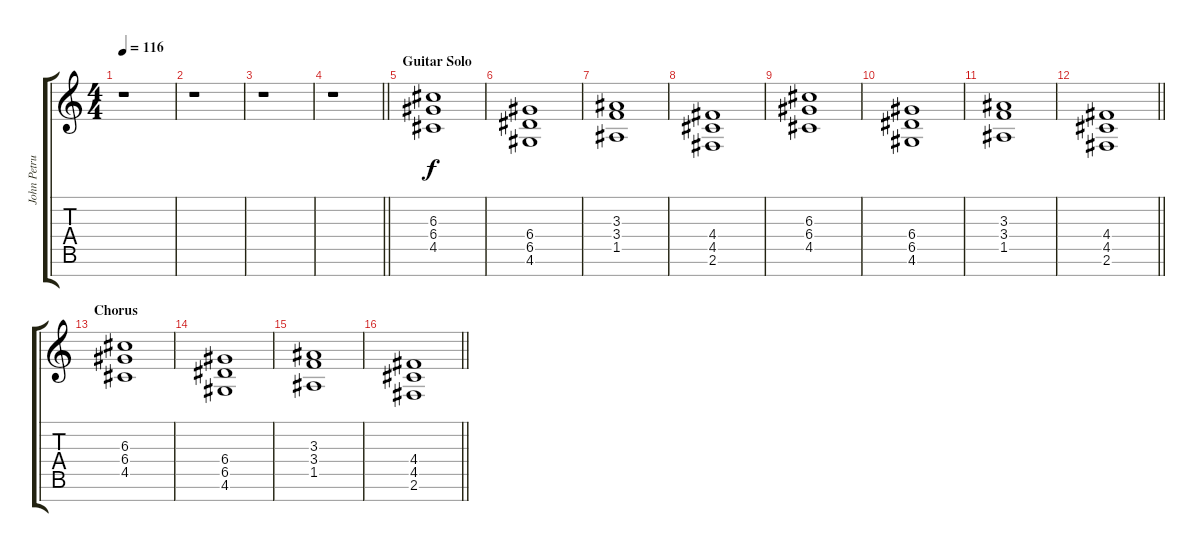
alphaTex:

\track ("John Petrucci [Distortion]" "John Petru") {instrument distortionguitar}
\staff {score tabs}
\tuning (E4 B3 G3 D3 A2 E2 B1) {hide}
\ts (4 4)
\tempo 116
\clef g2
\ks c
r.1{dy f} |
r.1 |
r.1 |
\barLineRight lightlight
r.1 |
\section ("" "Guitar Solo")
(6.3 6.4 4.5).1 |
(6.4 6.5 4.6).1 |
(3.3 3.4 1.5).1 |
(4.4 4.5 2.6).1 |
(6.3 6.4 4.5).1 |
(6.4 6.5 4.6).1 |
(3.3 3.4 1.5).1 |
\barLineRight lightlight
(4.4 4.5 2.6).1 |
\section ("" "Chorus")
(6.3 6.4 4.5).1 |
(6.4 6.5 4.6).1 |
(3.3 3.4 1.5).1 |
\barLineRight lightlight
(4.4 4.5 2.6).1
